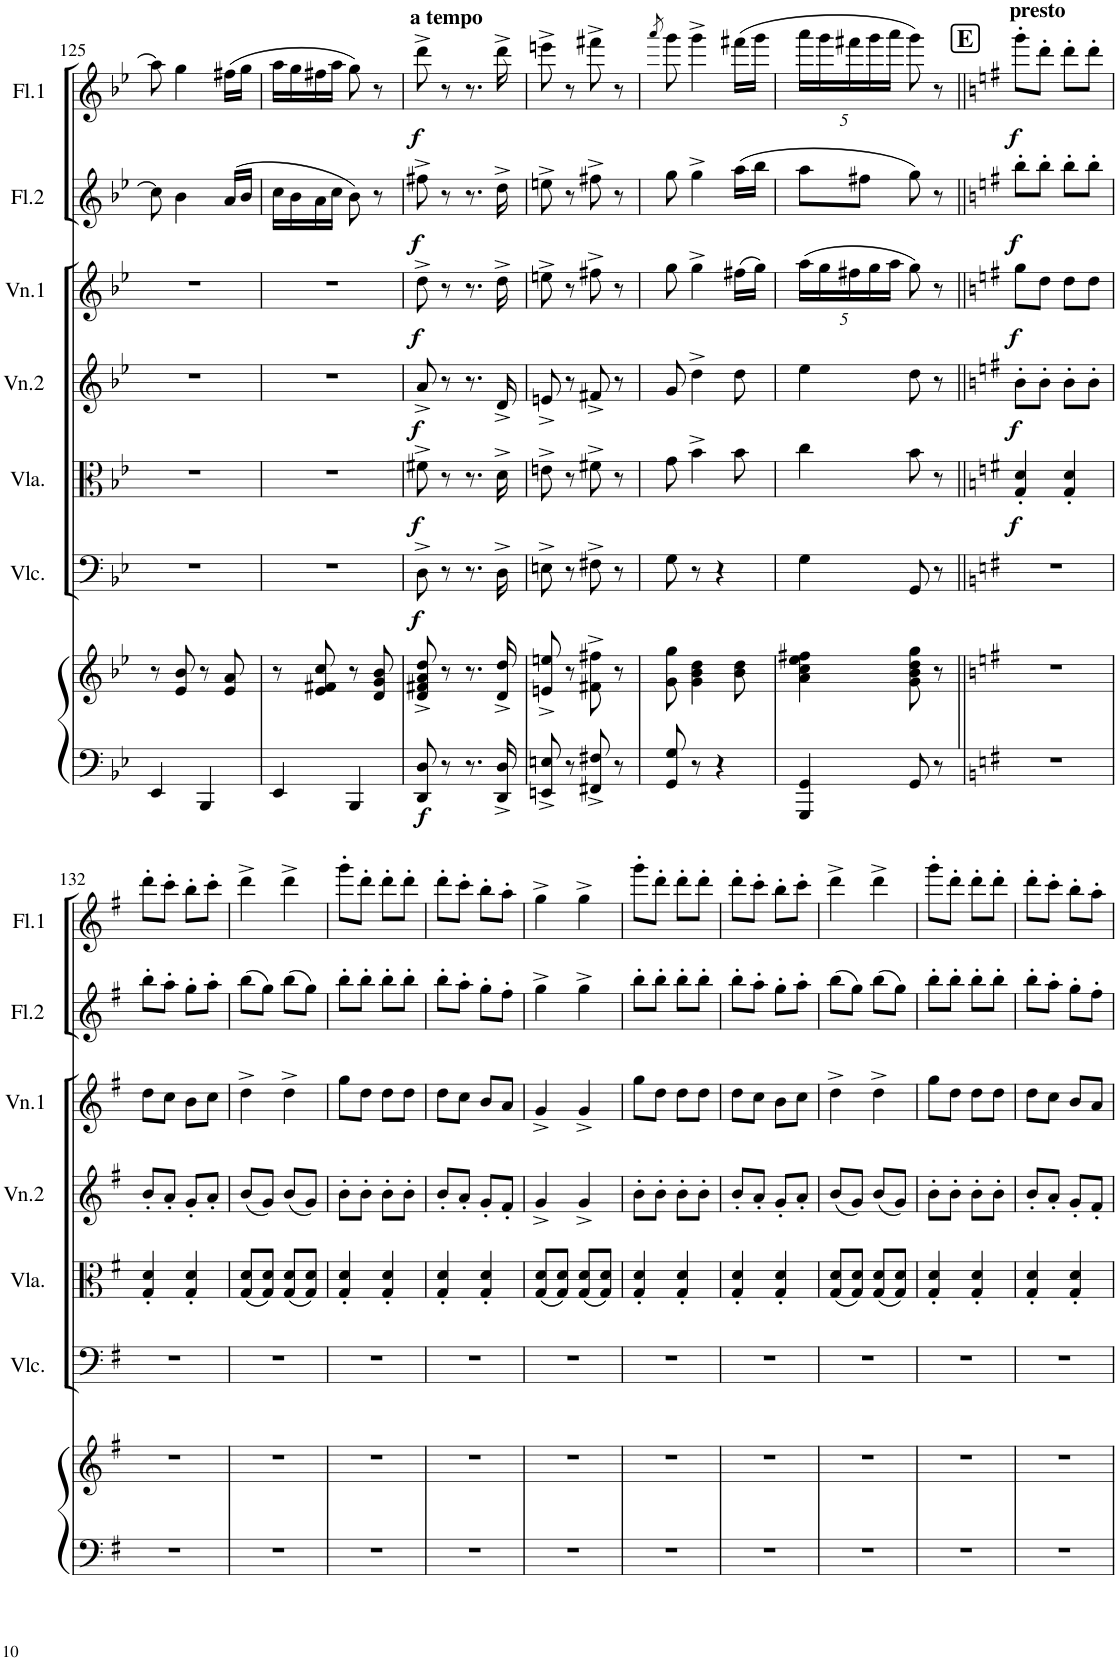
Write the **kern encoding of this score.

**kern	**kern	**dynam	**kern	**dynam	**kern	**dynam	**kern	**dynam	**kern	**dynam	**kern	**dynam	**kern	**dynam
*part7	*part7	*part7	*part6	*part6	*part5	*part5	*part4	*part4	*part3	*part3	*part2	*part2	*part1	*part1
*staff8	*staff7	*staff7/8	*staff6	*staff6	*staff5	*staff5	*staff4	*staff4	*staff3	*staff3	*staff2	*staff2	*staff1	*staff1
*I"Piano	*	*	*I"Violoncelle	*	*I"Alto	*	*I"Violon 2	*	*I"Violon 1	*	*I"Flûte 2	*	*I"Flûte 1	*
*I'Pno	*	*	*I'Vlc.	*	*	*	*I'Vn.2	*	*I'Vn.1	*	*I'Fl.2	*	*I'Fl.1	*
!!LO:PB:g=z
*clefF4	*clefG2	*	*clefF4	*	*clefC3	*	*clefG2	*	*clefG2	*	*clefG2	*	*clefG2	*
*k[b-e-]	*k[b-e-]	*	*k[b-e-]	*	*k[b-e-]	*	*k[b-e-]	*	*k[b-e-]	*	*k[b-e-]	*	*k[b-e-]	*
*M2/4	*M2/4	*	*M2/4	*	*M2/4	*	*M2/4	*	*M2/4	*	*M2/4	*	*M2/4	*
=125	=125	=125	=125	=125	=125	=125	=125	=125	=125	=125	=125	=125	=125	=125
4EE-/	8r	.	2r	.	2r	.	2r	.	2r	.	8cc\]	.	8aa\]	.
.	8e-/ 8b-/	.	.	.	.	.	.	.	.	.	4b-\	.	4gg\	.
4BBB-/	8r	.	.	.	.	.	.	.	.	.	.	.	.	.
.	8e-/ 8a/	.	.	.	.	.	.	.	.	.	(16a/LL	.	(16ff#X\LL	.
.	.	.	.	.	.	.	.	.	.	.	16b-/JJ	.	16gg\JJ	.
=126	=126	=126	=126	=126	=126	=126	=126	=126	=126	=126	=126	=126	=126	=126
4EE-/	8r	.	2r	.	2r	.	2r	.	2r	.	16cc\LL	.	16aa\LL	.
.	.	.	.	.	.	.	.	.	.	.	16b-\	.	16gg\	.
.	8e-/ 8f#X/ 8cc/	.	.	.	.	.	.	.	.	.	16a\	.	16ff#X\	.
.	.	.	.	.	.	.	.	.	.	.	16cc\JJ	.	16aa\JJ	.
4BBB-/	8r	.	.	.	.	.	.	.	.	.	8b-\)	.	8gg\)	.
.	8d/ 8g/ 8b-/	.	.	.	.	.	.	.	.	.	8r	.	8r	.
=127	=127	=127	=127	=127	=127	=127	=127	=127	=127	=127	=127	=127	=127	=127
!	!	!	!	!	!	!	!	!	!	!	!	!	!LO:TX:a:B:t=a tempo	!
!	!	!LO:DY:b=2	!	!LO:DY:b	!	!LO:DY:b	!	!LO:DY:b	!	!LO:DY:b	!	!LO:DY:b	!	!LO:DY:b
8DD/ 8D/	8d/^ 8f#X/^ 8a/^ 8dd/^	f	8D^\	f	8f#X^\	f	8a^/	f	8dd^\	f	8ff#X^\	f	8ddd^\	f
8r	8r	.	8r	.	8r	.	8r	.	8r	.	8r	.	8r	.
8.r	8.r	.	8.r	.	8.r	.	8.r	.	8.r	.	8.r	.	8.r	.
16DD/^ 16D/^	16d/^ 16dd/^	.	16D^\	.	16d^\	.	16d^/	.	16dd^\	.	16dd^\	.	16ddd^\	.
=128	=128	=128	=128	=128	=128	=128	=128	=128	=128	=128	=128	=128	=128	=128
8EEn/^ 8En/^	8en/^ 8een/^	.	8En^\	.	8en^\	.	8en^/	.	8een^\	.	8een^\	.	8eeen^\	.
8r	8r	.	8r	.	8r	.	8r	.	8r	.	8r	.	8r	.
8FF#X/^ 8F#X/^	8f#X\^ 8ff#X\^	.	8F#X^\	.	8f#X^\	.	8f#X^/	.	8ff#X^\	.	8ff#X^\	.	8fff#X^\	.
8r	8r	.	8r	.	8r	.	8r	.	8r	.	8r	.	8r	.
=129	=129	=129	=129	=129	=129	=129	=129	=129	=129	=129	=129	=129	=129	=129
.	.	.	.	.	.	.	.	.	.	.	.	.	8qaaa/	.
8GG/ 8G/	8g\ 8gg\	.	8G\	.	8g\	.	8g/	.	8gg\	.	8gg\	.	8ggg\	.
8r	4g\ 4b-\ 4dd\	.	8r	.	4b-^\	.	4dd^\	.	4gg^\	.	4gg^\	.	4ggg^\	.
4r	.	.	4r	.	.	.	.	.	.	.	.	.	.	.
.	8b-\ 8dd\	.	.	.	8b-\	.	8dd\	.	(16ff#X\LL	.	(16aa\LL	.	(16fff#X\LL	.
.	.	.	.	.	.	.	.	.	16gg\JJ)	.	16bb-\JJ	.	16ggg\JJ	.
=130	=130	=130	=130	=130	=130	=130	=130	=130	=130	=130	=130	=130	=130	=130
*	*	*	*	*	*	*	*	*	*Xbrackettup	*	*	*	*Xbrackettup	*
4GGG/ 4GG/	4a\ 4cc\ 4ee-\ 4ff#X\	.	4G\	.	4cc\	.	4ee-\	.	(20aa\LL	.	8aa\L	.	20aaa\LL	.
.	.	.	.	.	.	.	.	.	20gg\	.	.	.	20ggg\	.
.	.	.	.	.	.	.	.	.	20ff#X\	.	.	.	20fff#X\	.
.	.	.	.	.	.	.	.	.	.	.	8ff#X\J	.	.	.
.	.	.	.	.	.	.	.	.	20gg\	.	.	.	20ggg\	.
.	.	.	.	.	.	.	.	.	20aa\JJ	.	.	.	20aaa\JJ	.
8GG/	8g\ 8b-\ 8dd\ 8gg\	.	8GG/	.	8b-\	.	8dd\	.	8gg\)	.	8gg\)	.	8ggg\)	.
8r	8r	.	8r	.	8r	.	8r	.	8r	.	8r	.	8r	.
=131||	=131||	=131||	=131||	=131||	=131||	=131||	=131||	=131||	=131||	=131||	=131||	=131||	=131||	=131||
!!LO:REH:place=s1:a:B:cj:fs=14:t=E
*k[f#]	*k[f#]	*	*k[f#]	*	*k[f#]	*	*k[f#]	*	*k[f#]	*	*k[f#]	*	*k[f#]	*
!	!	!	!	!	!	!	!	!	!	!	!	!	!LO:TX:a:B:t=presto	!
!	!	!	!	!	!	!LO:DY:b	!	!LO:DY:b	!	!LO:DY:b	!	!LO:DY:b	!	!LO:DY:b
2r	2r	.	2r	.	4G/' 4d/'	f	8b'\L	f	8gg\L	f	8bb'\L	f	8ggg'\L	f
.	.	.	.	.	.	.	8b'\J	.	8dd\J	.	8bb'\J	.	8ddd'\J	.
.	.	.	.	.	4G/' 4d/'	.	8b'\L	.	8dd\L	.	8bb'\L	.	8ddd'\L	.
.	.	.	.	.	.	.	8b'\J	.	8dd\J	.	8bb'\J	.	8ddd'\J	.
!!LO:LB:g=z
=132	=132	=132	=132	=132	=132	=132	=132	=132	=132	=132	=132	=132	=132	=132
2r	2r	.	2r	.	4G/' 4d/'	.	8b'/L	.	8dd\L	.	8bb'\L	.	8ddd'\L	.
.	.	.	.	.	.	.	8a'/J	.	8cc\J	.	8aa'\J	.	8ccc'\J	.
.	.	.	.	.	4G/' 4d/'	.	8g'/L	.	8b\L	.	8gg'\L	.	8bb'\L	.
.	.	.	.	.	.	.	8a'/J	.	8cc\J	.	8aa'\J	.	8ccc'\J	.
=133	=133	=133	=133	=133	=133	=133	=133	=133	=133	=133	=133	=133	=133	=133
2r	2r	.	2r	.	(8G/ 8d/L	.	(8b/L	.	4dd^\	.	(8bb\L	.	4ddd^\	.
.	.	.	.	.	8G/ 8d/J)	.	8g/J)	.	.	.	8gg\J)	.	.	.
.	.	.	.	.	(8G/ 8d/L	.	(8b/L	.	4dd^\	.	(8bb\L	.	4ddd^\	.
.	.	.	.	.	8G/ 8d/J)	.	8g/J)	.	.	.	8gg\J)	.	.	.
=134	=134	=134	=134	=134	=134	=134	=134	=134	=134	=134	=134	=134	=134	=134
2r	2r	.	2r	.	4G/' 4d/'	.	8b'\L	.	8gg\L	.	8bb'\L	.	8ggg'\L	.
.	.	.	.	.	.	.	8b'\J	.	8dd\J	.	8bb'\J	.	8ddd'\J	.
.	.	.	.	.	4G/' 4d/'	.	8b'\L	.	8dd\L	.	8bb'\L	.	8ddd'\L	.
.	.	.	.	.	.	.	8b'\J	.	8dd\J	.	8bb'\J	.	8ddd'\J	.
=135	=135	=135	=135	=135	=135	=135	=135	=135	=135	=135	=135	=135	=135	=135
2r	2r	.	2r	.	4G/' 4d/'	.	8b'/L	.	8dd\L	.	8bb'\L	.	8ddd'\L	.
.	.	.	.	.	.	.	8a'/J	.	8cc\J	.	8aa'\J	.	8ccc'\J	.
.	.	.	.	.	4G/' 4d/'	.	8g'/L	.	8b/L	.	8gg'\L	.	8bb'\L	.
.	.	.	.	.	.	.	8f#'/J	.	8a/J	.	8ff#'\J	.	8aa'\J	.
=136	=136	=136	=136	=136	=136	=136	=136	=136	=136	=136	=136	=136	=136	=136
2r	2r	.	2r	.	(8G/ 8d/L	.	4g^/	.	4g^/	.	4gg^\	.	4gg^\	.
.	.	.	.	.	8G/ 8d/J)	.	.	.	.	.	.	.	.	.
.	.	.	.	.	(8G/ 8d/L	.	4g^/	.	4g^/	.	4gg^\	.	4gg^\	.
.	.	.	.	.	8G/ 8d/J)	.	.	.	.	.	.	.	.	.
=137	=137	=137	=137	=137	=137	=137	=137	=137	=137	=137	=137	=137	=137	=137
2r	2r	.	2r	.	4G/' 4d/'	.	8b'\L	.	8gg\L	.	8bb'\L	.	8ggg'\L	.
.	.	.	.	.	.	.	8b'\J	.	8dd\J	.	8bb'\J	.	8ddd'\J	.
.	.	.	.	.	4G/' 4d/'	.	8b'\L	.	8dd\L	.	8bb'\L	.	8ddd'\L	.
.	.	.	.	.	.	.	8b'\J	.	8dd\J	.	8bb'\J	.	8ddd'\J	.
=138	=138	=138	=138	=138	=138	=138	=138	=138	=138	=138	=138	=138	=138	=138
2r	2r	.	2r	.	4G/' 4d/'	.	8b'/L	.	8dd\L	.	8bb'\L	.	8ddd'\L	.
.	.	.	.	.	.	.	8a'/J	.	8cc\J	.	8aa'\J	.	8ccc'\J	.
.	.	.	.	.	4G/' 4d/'	.	8g'/L	.	8b\L	.	8gg'\L	.	8bb'\L	.
.	.	.	.	.	.	.	8a'/J	.	8cc\J	.	8aa'\J	.	8ccc'\J	.
=139	=139	=139	=139	=139	=139	=139	=139	=139	=139	=139	=139	=139	=139	=139
2r	2r	.	2r	.	(8G/ 8d/L	.	(8b/L	.	4dd^\	.	(8bb\L	.	4ddd^\	.
.	.	.	.	.	8G/ 8d/J)	.	8g/J)	.	.	.	8gg\J)	.	.	.
.	.	.	.	.	(8G/ 8d/L	.	(8b/L	.	4dd^\	.	(8bb\L	.	4ddd^\	.
.	.	.	.	.	8G/ 8d/J)	.	8g/J)	.	.	.	8gg\J)	.	.	.
=140	=140	=140	=140	=140	=140	=140	=140	=140	=140	=140	=140	=140	=140	=140
2r	2r	.	2r	.	4G/' 4d/'	.	8b'\L	.	8gg\L	.	8bb'\L	.	8ggg'\L	.
.	.	.	.	.	.	.	8b'\J	.	8dd\J	.	8bb'\J	.	8ddd'\J	.
.	.	.	.	.	4G/' 4d/'	.	8b'\L	.	8dd\L	.	8bb'\L	.	8ddd'\L	.
.	.	.	.	.	.	.	8b'\J	.	8dd\J	.	8bb'\J	.	8ddd'\J	.
=141	=141	=141	=141	=141	=141	=141	=141	=141	=141	=141	=141	=141	=141	=141
2r	2r	.	2r	.	4G/' 4d/'	.	8b'/L	.	8dd\L	.	8bb'\L	.	8ddd'\L	.
.	.	.	.	.	.	.	8a'/J	.	8cc\J	.	8aa'\J	.	8ccc'\J	.
.	.	.	.	.	4G/' 4d/'	.	8g'/L	.	8b/L	.	8gg'\L	.	8bb'\L	.
.	.	.	.	.	.	.	8f#'/J	.	8a/J	.	8ff#'\J	.	8aa'\J	.
=	=	=	=	=	=	=	=	=	=	=	=	=	=	=
*-	*-	*-	*-	*-	*-	*-	*-	*-	*-	*-	*-	*-	*-	*-
